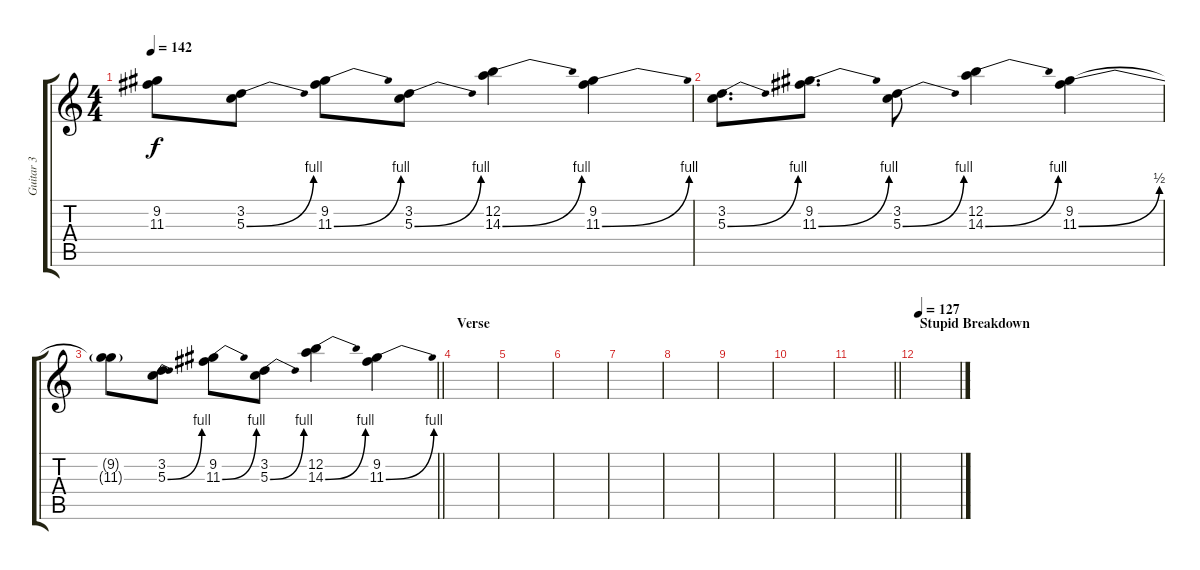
\track ("Guitar 3" "Guitar 3") {instrument electricguitarjazz}
\staff {score tabs}
\tuning (E4 B3 G3 D3 A2 D2) {hide}
\ts (4 4)
\tempo 142
\clef g2
\ks c
(9.2{t} 11.3{t}).8{dy f} (3.2 5.3{be (bend 0 0 60 4)}).8 (9.2 11.3{be (bend 0 0 60 4)}).8 (3.2 5.3{be (bend 0 0 60 4)}).8 (12.2 14.3{be (bend 0 0 60 4)}).4 (9.2 11.3{be (bend 0 0 60 4)}).4 |
(3.2 5.3{be (bend 0 0 60 4)}).8{d} (9.2 11.3{be (bend 0 0 60 4)}).8{d} (3.2 5.3{be (bend 0 0 60 4)}).8 (12.2 14.3{be (bend 0 0 60 4)}).4 (9.2 11.3{be (bend 0 0 60 2)}).4 |
\barLineRight lightlight
(9.2{t} 11.3{t}).8 (3.2 5.3{be (bend 0 0 60 4)}).8 (9.2 11.3{be (bend 0 0 60 4)}).8 (3.2 5.3{be (bend 0 0 60 4)}).8 (12.2 14.3{be (bend 0 0 60 4)}).4 (9.2 11.3{be (bend 0 0 60 4)}).4 |
\section ("" "Verse")
|
|
|
|
|
|
|
\barLineRight lightlight
|
\section ("" "Stupid Breakdown")
\tempo 127
